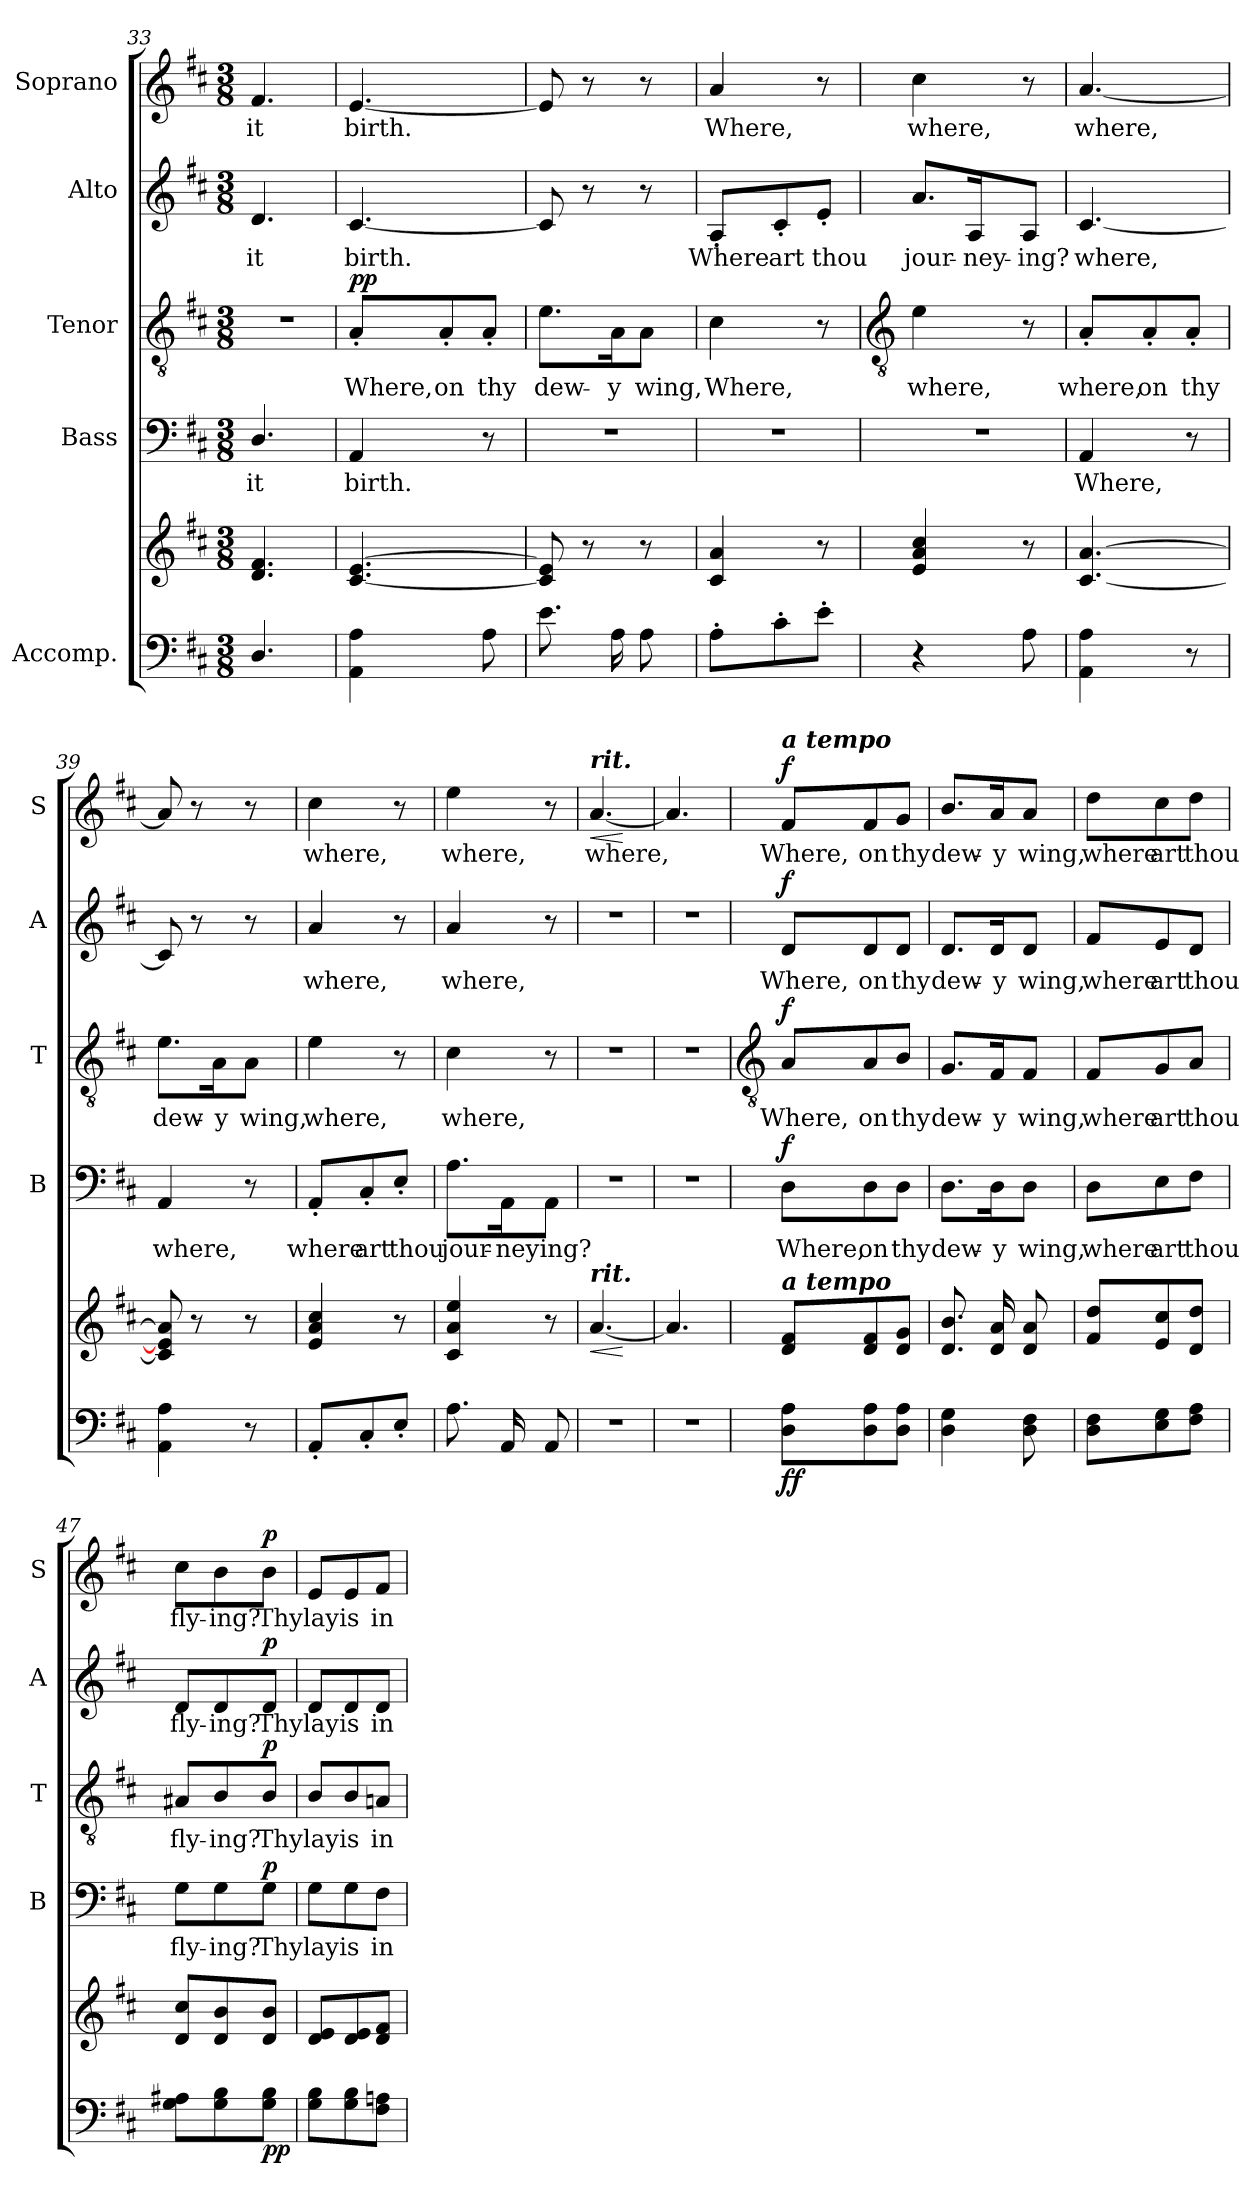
**kern	**kern	**dynam	**kern	**text	**dynam	**kern	**text	**dynam	**kern	**text	**dynam	**kern	**text	**dynam
*part5	*part5	*part5	*part4	*part4	*part4	*part3	*part3	*part3	*part2	*part2	*part2	*part1	*part1	*part1
*staff6	*staff5	*staff5/6	*staff4	*staff4	*staff4	*staff3	*staff3	*staff3	*staff2	*staff2	*staff2	*staff1	*staff1	*staff1
*I"Accomp.	*	*	*I"Bass	*	*	*I"Tenor	*	*	*I"Alto	*	*	*I"Soprano	*	*
*	*	*	*I'B	*	*	*I'T	*	*	*I'A	*	*	*I'S	*	*
*clefF4	*clefG2	*	*clefF4	*	*	*clefGv2	*	*	*clefG2	*	*	*clefG2	*	*
*k[f#c#]	*k[f#c#]	*	*k[f#c#]	*	*	*k[f#c#]	*	*	*k[f#c#]	*	*	*k[f#c#]	*	*
*D:	*D:	*	*D:	*	*	*D:	*	*	*D:	*	*	*D:	*	*
*M3/8	*M3/8	*	*M3/8	*	*	*M3/8	*	*	*M3/8	*	*	*M3/8	*	*
=33	=33	=33	=33	=33	=33	=33	=33	=33	=33	=33	=33	=33	=33	=33
!	!	!	!	!LO:LY:b	!	!LO:N:vis=1	!	!	!	!LO:LY:b	!	!	!LO:LY:b	!
4.D/	4.d 4.f#	.	4.D/	it	.	4.r	.	.	4.d	it	.	4.f#	it	.
=34	=34	=34	=34	=34	=34	=34	=34	=34	=34	=34	=34	=34	=34	=34
!	!	!	!	!LO:LY:b	!	!	!LO:LY:b	!LO:DY:b	!	!LO:LY:b	!	!	!LO:LY:b	!
4AA 4A	[4.c# [4.e	.	4AA	birth.	.	8A'/L	Where,	pp	[4.c#	birth.	.	[4.e	birth.	.
!	!	!	!	!	!	!	!LO:LY:b	!	!	!	!	!	!	!
.	.	.	.	.	.	8A'/	on	.	.	.	.	.	.	.
!	!	!	!	!	!	!	!LO:LY:b	!	!	!	!	!	!	!
8A	.	.	8r	.	.	8A'/J	thy	.	.	.	.	.	.	.
=35	=35	=35	=35	=35	=35	=35	=35	=35	=35	=35	=35	=35	=35	=35
!	!	!	!LO:N:vis=1	!	!	!	!LO:LY:b	!	!	!	!	!	!	!
8.eL	8c#] 8e]	.	4.r	.	.	8.e\L	dew-	.	8c#]	.	.	8e]	.	.
.	8r	.	.	.	.	.	.	.	8r	.	.	8r	.	.
!	!	!	!	!	!	!	!LO:LY:b	!	!	!	!	!	!	!
16AL	.	.	.	.	.	16A\K	-y	.	.	.	.	.	.	.
!	!	!	!	!	!	!	!LO:LY:b	!	!	!	!	!	!	!
8AJ	8r	.	.	.	.	8A\J	wing,	.	8r	.	.	8r	.	.
=36	=36	=36	=36	=36	=36	=36	=36	=36	=36	=36	=36	=36	=36	=36
!	!	!	!LO:N:vis=1	!	!	!	!LO:LY:b	!	!	!LO:LY:b	!	!	!LO:LY:b	!
8A'L	4c# 4a	.	4.r	.	.	4c#	Where,	.	8A'/L	Where	.	4a	Where,	.
!	!	!	!	!	!	!	!	!	!	!LO:LY:b	!	!	!	!
8c#'	.	.	.	.	.	.	.	.	8c#'/	art	.	.	.	.
!	!	!	!	!	!	!	!	!	!	!LO:LY:b	!	!	!	!
8e'J	8r	.	.	.	.	8r	.	.	8e'/J	thou	.	8r	.	.
!!LO:LB:g=z
=37	=37	=37	=37	=37	=37	=37	=37	=37	=37	=37	=37	=37	=37	=37
*	*	*	*	*	*	*clefGv2	*	*	*	*	*	*	*	*
!	!	!	!LO:N:vis=1	!	!	!	!LO:LY:b	!	!	!LO:LY:b	!	!	!LO:LY:b	!
4r	4e 4a 4cc#	.	4.r	.	.	4e	where,	.	8.a/L	jour-	.	4cc#	where,	.
!	!	!	!	!	!	!	!	!	!	!LO:LY:b	!	!	!	!
.	.	.	.	.	.	.	.	.	16A/K	-ney-	.	.	.	.
!	!	!	!	!	!	!	!	!	!	!LO:LY:b	!	!	!	!
8A	8r	.	.	.	.	8r	.	.	8A/J	-ing?	.	8r	.	.
=38	=38	=38	=38	=38	=38	=38	=38	=38	=38	=38	=38	=38	=38	=38
!	!	!	!	!LO:LY:b	!	!	!LO:LY:b	!	!	!LO:LY:b	!	!	!LO:LY:b	!
4AA 4A	[4.c# [4.a	.	4AA	Where,	.	8A'/L	where,	.	[4.c#	where,	.	[4.a	where,	.
!	!	!	!	!	!	!	!LO:LY:b	!	!	!	!	!	!	!
.	.	.	.	.	.	8A'/	on	.	.	.	.	.	.	.
!	!	!	!	!	!	!	!LO:LY:b	!	!	!	!	!	!	!
8r	.	.	8r	.	.	8A'/J	thy	.	.	.	.	.	.	.
=39	=39	=39	=39	=39	=39	=39	=39	=39	=39	=39	=39	=39	=39	=39
!	!	!	!	!LO:LY:b	!	!	!LO:LY:b	!	!	!	!	!	!	!
4AA 4A	8c#] 8e] 8a]	.	4AA	where,	.	8.e\L	dew-	.	8c#]	.	.	8a]	.	.
.	8r	.	.	.	.	.	.	.	8r	.	.	8r	.	.
!	!	!	!	!	!	!	!LO:LY:b	!	!	!	!	!	!	!
.	.	.	.	.	.	16A\K	-y	.	.	.	.	.	.	.
!	!	!	!	!	!	!	!LO:LY:b	!	!	!	!	!	!	!
8r	8r	.	8r	.	.	8A\J	wing,	.	8r	.	.	8r	.	.
=40	=40	=40	=40	=40	=40	=40	=40	=40	=40	=40	=40	=40	=40	=40
!	!	!	!	!LO:LY:b	!	!	!LO:LY:b	!	!	!LO:LY:b	!	!	!LO:LY:b	!
8AA'L	4e 4a 4cc#	.	8AA'/L	where	.	4e	where,	.	4a	where,	.	4cc#	where,	.
!	!	!	!	!LO:LY:b	!	!	!	!	!	!	!	!	!	!
8C#'	.	.	8C#'/	art	.	.	.	.	.	.	.	.	.	.
!	!	!	!	!LO:LY:b	!	!	!	!	!	!	!	!	!	!
8E'J	8r	.	8E'/J	thou	.	8r	.	.	8r	.	.	8r	.	.
=41	=41	=41	=41	=41	=41	=41	=41	=41	=41	=41	=41	=41	=41	=41
!	!	!	!	!LO:LY:b	!	!	!LO:LY:b	!	!	!LO:LY:b	!	!	!LO:LY:b	!
8.AL	4c# 4a 4ee	.	8.A\L	jour-	.	4c#	where,	.	4a	where,	.	4ee	where,	.
!	!	!	!	!LO:LY:b	!	!	!	!	!	!	!	!	!	!
16AAL	.	.	16AA\K	-ney	.	.	.	.	.	.	.	.	.	.
!	!	!	!	!LO:LY:b	!	!	!	!	!	!	!	!	!	!
8AAJ	8r	.	8AA\J	ing?	.	8r	.	.	8r	.	.	8r	.	.
=42	=42	=42	=42	=42	=42	=42	=42	=42	=42	=42	=42	=42	=42	=42
!	!	!	!	!	!	!	!	!	!	!	!	!LO:TX:a:Bi:t=rit.	!	!
!	!LO:TX:a:Bi:t=rit.	!	!	!	!	!	!	!	!	!	!	!	!	!
!LO:N:vis=1	!	!LO:HP:b	!LO:N:vis=1	!	!	!LO:N:vis=1	!	!	!LO:N:vis=1	!	!	!	!LO:LY:b	!LO:HP:b
4.r	[4.a	<	4.r	.	.	4.r	.	.	4.r	.	.	[4.a	where,	<
.	.	[	.	.	.	.	.	.	.	.	.	.	.	[
=43	=43	=43	=43	=43	=43	=43	=43	=43	=43	=43	=43	=43	=43	=43
!LO:N:vis=1	!	!	!LO:N:vis=1	!	!	!LO:N:vis=1	!	!	!LO:N:vis=1	!	!	!	!	!
4.r	4.a]	.	4.r	.	.	4.r	.	.	4.r	.	.	4.a]	.	.
!!LO:LB:g=z
=44	=44	=44	=44	=44	=44	=44	=44	=44	=44	=44	=44	=44	=44	=44
*	*	*	*	*	*	*clefGv2	*	*	*	*	*	*	*	*
!	!	!	!	!	!	!	!	!	!	!	!	!LO:TX:a:Bi:t=a tempo	!	!
!	!LO:TX:a:Bi:t=a tempo	!	!	!	!	!	!	!	!	!	!	!	!	!
!	!	!LO:DY:b=2	!	!LO:LY:b	!	!	!LO:LY:b	!	!	!LO:LY:b	!	!	!LO:LY:b	!
!	!	!LO:DY:n=1:b	!	!	!LO:DY:b	!	!	!LO:DY:b	!	!	!LO:DY:b	!	!	!LO:DY:b
8D 8AL	8d 8f#L	f f	8D\L	Where,	f	8A/L	Where,	f	8d/L	Where,	f	8f#/L	Where,	f
!	!	!	!	!LO:LY:b	!	!	!LO:LY:b	!	!	!LO:LY:b	!	!	!LO:LY:b	!
8D 8A	8d 8f#	.	8D\	on	.	8A/	on	.	8d/	on	.	8f#/	on	.
!	!	!	!	!LO:LY:b	!	!	!LO:LY:b	!	!	!LO:LY:b	!	!	!LO:LY:b	!
8D 8AJ	8d 8gJ	.	8D\J	thy	.	8B/J	thy	.	8d/J	thy	.	8g/J	thy	.
=45	=45	=45	=45	=45	=45	=45	=45	=45	=45	=45	=45	=45	=45	=45
!	!	!	!	!LO:LY:b	!	!	!LO:LY:b	!	!	!LO:LY:b	!	!	!LO:LY:b	!
4D 4G	8.d/ 8.b/L	.	8.D\L	dew-	.	8.G/L	dew-	.	8.d/L	dew-	.	8.b/L	dew-	.
!	!	!	!	!LO:LY:b	!	!	!LO:LY:b	!	!	!LO:LY:b	!	!	!LO:LY:b	!
.	16d 16aL	.	16D\K	-y	.	16F#/K	-y	.	16d/K	-y	.	16a/K	-y	.
!	!	!	!	!LO:LY:b	!	!	!LO:LY:b	!	!	!LO:LY:b	!	!	!LO:LY:b	!
8D 8F#	8d 8aJ	.	8D\J	wing,	.	8F#/J	wing,	.	8d/J	wing,	.	8a/J	wing,	.
=46	=46	=46	=46	=46	=46	=46	=46	=46	=46	=46	=46	=46	=46	=46
!	!	!	!	!LO:LY:b	!	!	!LO:LY:b	!	!	!LO:LY:b	!	!	!LO:LY:b	!
8D 8F#L	8f# 8ddL	.	8D\L	where	.	8F#/L	where	.	8f#/L	where	.	8dd\L	where	.
!	!	!	!	!LO:LY:b	!	!	!LO:LY:b	!	!	!LO:LY:b	!	!	!LO:LY:b	!
8E 8G	8e 8cc#	.	8E\	art	.	8G/	art	.	8e/	art	.	8cc#\	art	.
!	!	!	!	!LO:LY:b	!	!	!LO:LY:b	!	!	!LO:LY:b	!	!	!LO:LY:b	!
8F# 8AJ	8d 8ddJ	.	8F#\J	thou	.	8A/J	thou	.	8d/J	thou	.	8dd\J	thou	.
=47	=47	=47	=47	=47	=47	=47	=47	=47	=47	=47	=47	=47	=47	=47
!	!	!	!	!LO:LY:b	!	!	!LO:LY:b	!	!	!LO:LY:b	!	!	!LO:LY:b	!
8G 8A#XL	8d 8cc#L	.	8G\L	fly-	.	8A#X/L	fly-	.	8d/L	fly-	.	8cc#\L	fly-	.
!	!	!	!	!LO:LY:b	!	!	!LO:LY:b	!	!	!LO:LY:b	!	!	!LO:LY:b	!
8G 8B	8d/ 8b/	.	8G\	-ing?	.	8B/	-ing?	.	8d/	-ing?	.	8b\	-ing?	.
!	!	!LO:DY:b=2	!	!LO:LY:b	!	!	!LO:LY:b	!	!	!LO:LY:b	!	!	!LO:LY:b	!
!	!	!LO:DY:n=1:b	!	!	!LO:DY:b	!	!	!LO:DY:b	!	!	!LO:DY:b	!	!	!LO:DY:b
8G 8BJ	8d/ 8b/J	p p	8G\J	Thy	p	8B/J	Thy	p	8d/J	Thy	p	8b\J	Thy	p
=48	=48	=48	=48	=48	=48	=48	=48	=48	=48	=48	=48	=48	=48	=48
!	!	!	!	!LO:LY:b	!	!	!LO:LY:b	!	!	!LO:LY:b	!	!	!LO:LY:b	!
8G 8BL	8d 8eL	.	8G\L	lay	.	8B/L	lay	.	8d/L	lay	.	8e/L	lay	.
!	!	!	!	!LO:LY:b	!	!	!LO:LY:b	!	!	!LO:LY:b	!	!	!LO:LY:b	!
8G 8B	8d 8e	.	8G\	is	.	8B/	is	.	8d/	is	.	8e/	is	.
!	!	!	!	!LO:LY:b	!	!	!LO:LY:b	!	!	!LO:LY:b	!	!	!LO:LY:b	!
8F# 8AnJ	8d 8f#J	.	8F#\J	in	.	8An/J	in	.	8d/J	in	.	8f#/J	in	.
=	=	=	=	=	=	=	=	=	=	=	=	=	=	=
*-	*-	*-	*-	*-	*-	*-	*-	*-	*-	*-	*-	*-	*-	*-
